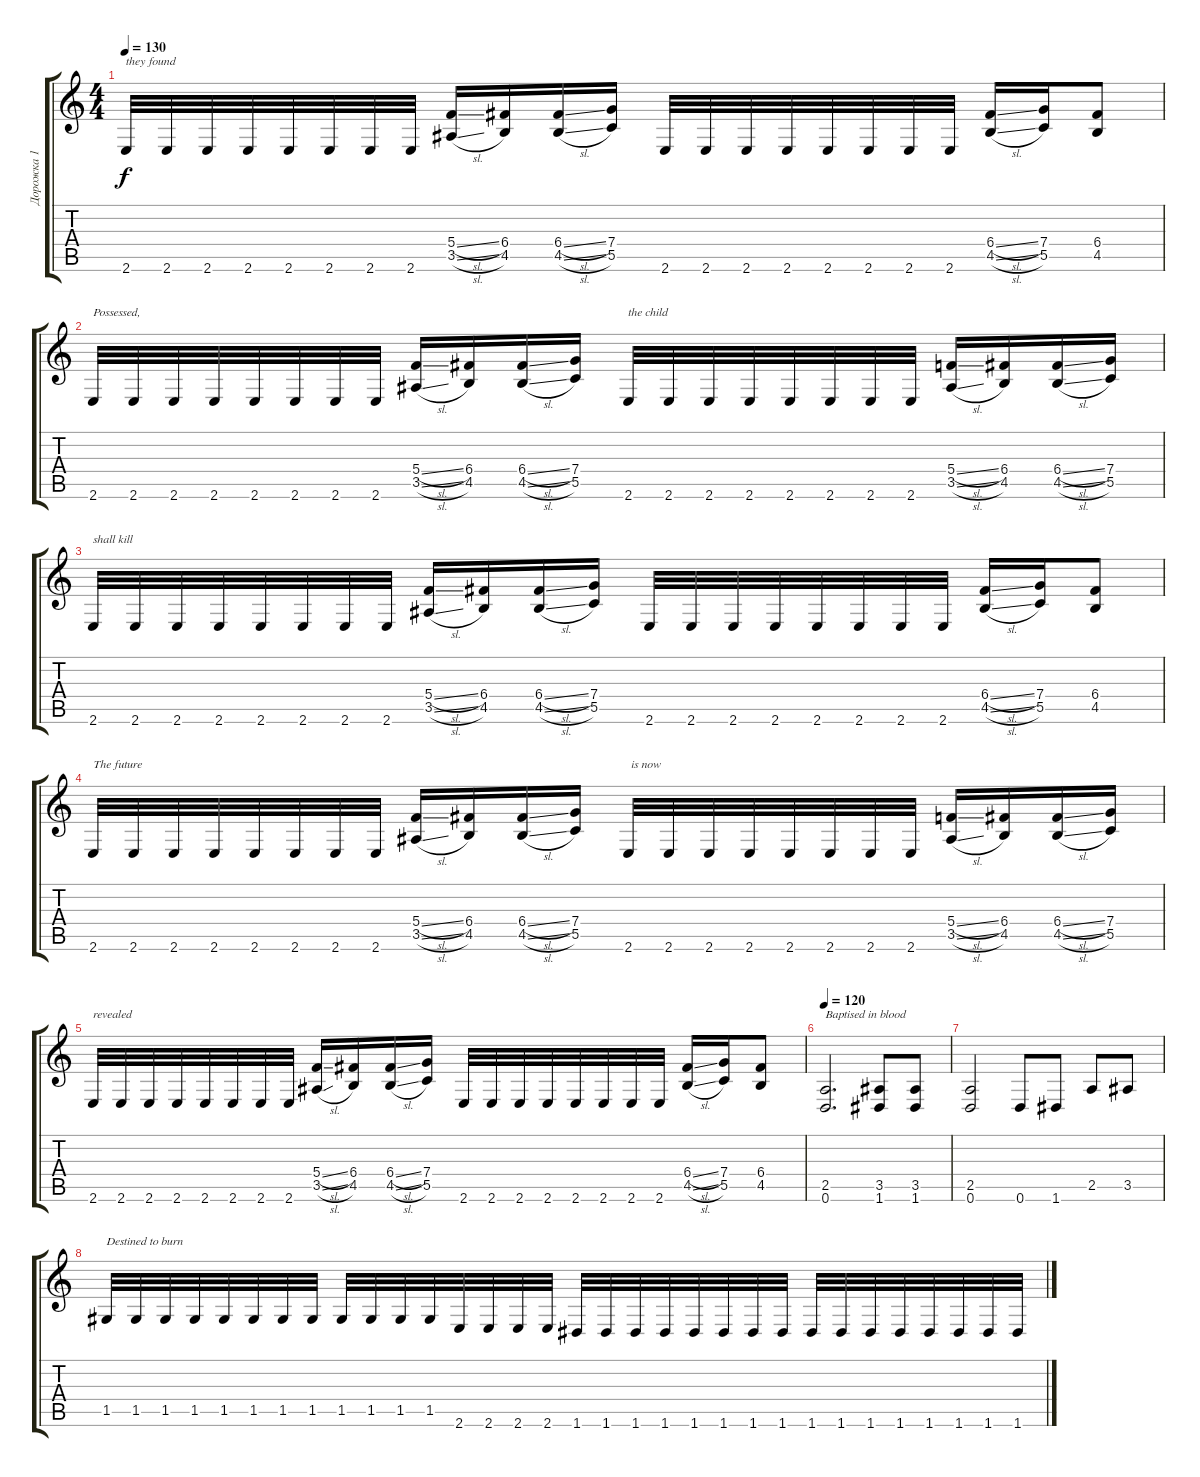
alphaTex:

\track ("Дорожка 1" "Дорожка 1") {instrument distortionguitar}
\staff {score tabs}
\tuning (D4 A3 F3 C3 G2 D2) {hide}
\ts (4 4)
\tempo 130
\clef g2
\ks c
2.6.32{txt "they found" dy f} 2.6.32 2.6.32 2.6.32 2.6.32 2.6.32 2.6.32 2.6.32 (5.4{sl} 3.5{sl}).16 (6.4 4.5).16 (6.4{sl} 4.5{sl}).16 (7.4 5.5).16 2.6.32 2.6.32 2.6.32 2.6.32 2.6.32 2.6.32 2.6.32 2.6.32 (6.4{sl} 4.5{sl}).16 (7.4 5.5).16 (6.4 4.5).8 |
2.6.32{txt "Possessed, "} 2.6.32 2.6.32 2.6.32 2.6.32 2.6.32 2.6.32 2.6.32 (5.4{sl} 3.5{sl}).16 (6.4 4.5).16 (6.4{sl} 4.5{sl}).16 (7.4 5.5).16 2.6.32{txt "the child "} 2.6.32 2.6.32 2.6.32 2.6.32 2.6.32 2.6.32 2.6.32 (5.4{sl} 3.5{sl}).16 (6.4 4.5).16 (6.4{sl} 4.5{sl}).16 (7.4 5.5).16 |
2.6.32{txt "shall kill"} 2.6.32 2.6.32 2.6.32 2.6.32 2.6.32 2.6.32 2.6.32 (5.4{sl} 3.5{sl}).16 (6.4 4.5).16 (6.4{sl} 4.5{sl}).16 (7.4 5.5).16 2.6.32 2.6.32 2.6.32 2.6.32 2.6.32 2.6.32 2.6.32 2.6.32 (6.4{sl} 4.5{sl}).16 (7.4 5.5).16 (6.4 4.5).8 |
2.6.32{txt "The future"} 2.6.32 2.6.32 2.6.32 2.6.32 2.6.32 2.6.32 2.6.32 (5.4{sl} 3.5{sl}).16 (6.4 4.5).16 (6.4{sl} 4.5{sl}).16 (7.4 5.5).16 2.6.32{txt " is now "} 2.6.32 2.6.32 2.6.32 2.6.32 2.6.32 2.6.32 2.6.32 (5.4{sl} 3.5{sl}).16 (6.4 4.5).16 (6.4{sl} 4.5{sl}).16 (7.4 5.5).16 |
2.6.32{txt "revealed"} 2.6.32 2.6.32 2.6.32 2.6.32 2.6.32 2.6.32 2.6.32 (5.4{sl} 3.5{sl}).16 (6.4 4.5).16 (6.4{sl} 4.5{sl}).16 (7.4 5.5).16 2.6.32 2.6.32 2.6.32 2.6.32 2.6.32 2.6.32 2.6.32 2.6.32 (6.4{sl} 4.5{sl}).16 (7.4 5.5).16 (6.4 4.5).8 |
\tempo 120
(2.5 0.6).2{d txt "Baptised in blood"} (3.5 1.6).8 (3.5 1.6).8 |
(2.5 0.6).2 0.6.8 1.6.8 2.5.8 3.5.8 |
1.5.32{txt "Destined to burn"} 1.5.32 1.5.32 1.5.32 1.5.32 1.5.32 1.5.32 1.5.32 1.5.32 1.5.32 1.5.32 1.5.32 2.6.32 2.6.32 2.6.32 2.6.32 1.6.32 1.6.32 1.6.32 1.6.32 1.6.32 1.6.32 1.6.32 1.6.32 1.6.32 1.6.32 1.6.32 1.6.32 1.6.32 1.6.32 1.6.32 1.6.32
